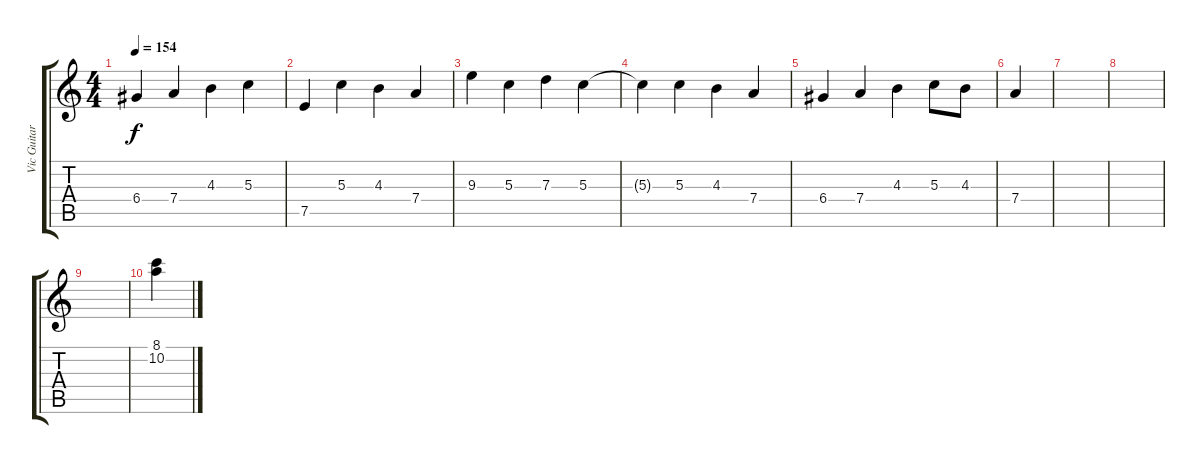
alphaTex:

\track ("Vic Guitar" "Vic Guitar") {instrument distortionguitar}
\staff {score tabs}
\tuning (E4 B3 G3 D3 A2 D2) {hide}
\ts (4 4)
\tempo 154
\clef g2
\ks c
6.4.4{dy f} 7.4.4 4.3.4 5.3.4 |
7.5.4 5.3.4 4.3.4 7.4.4 |
9.3.4 5.3.4 7.3.4 5.3.4 |
5.3{t}.4 5.3.4 4.3.4 7.4.4 |
6.4.4 7.4.4 4.3.4 5.3.8 4.3.8 |
7.4.4 |
|
|
|
(8.1 10.2).4
